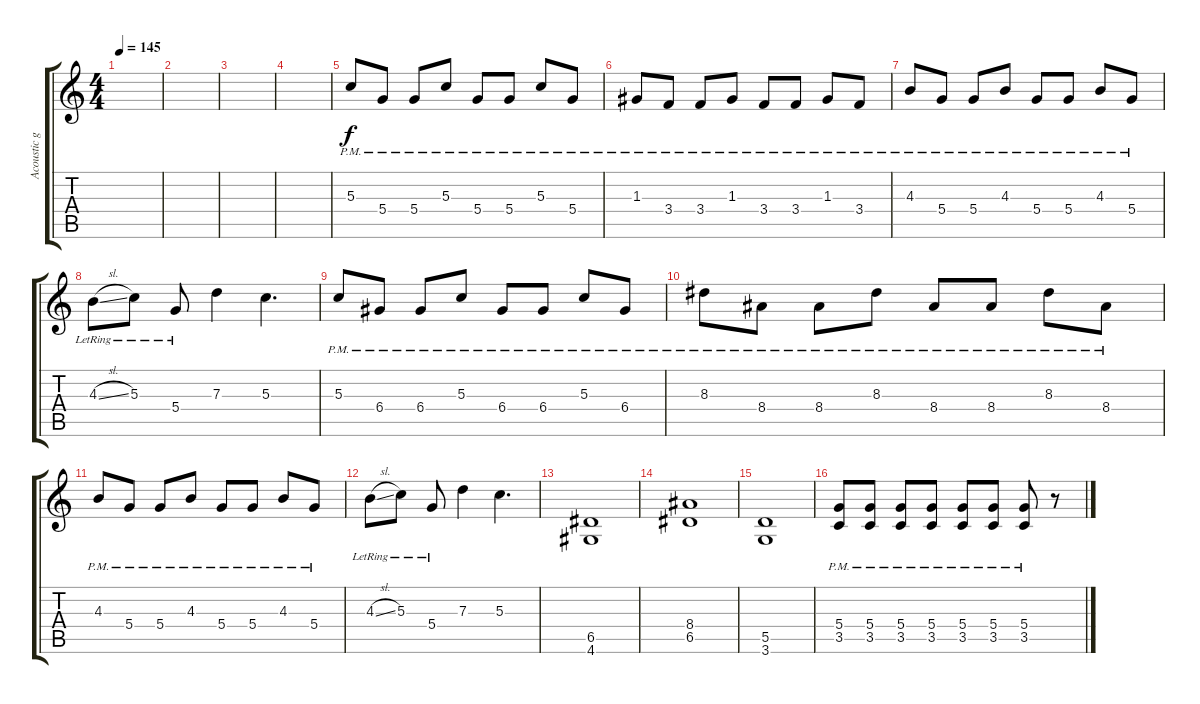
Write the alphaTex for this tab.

\track ("Acoustic guitar" "Acoustic g") {instrument overdrivenguitar}
\staff {score tabs}
\tuning (E4 B3 G3 D3 A2 E2) {hide}
\ts (4 4)
\tempo 145
\clef g2
\ks c
|
|
|
|
5.3{pm}.8{instrument overdrivenguitar} 5.4{pm}.8 5.4{pm}.8 5.3{pm}.8 5.4{pm}.8 5.4{pm}.8 5.3{pm}.8 5.4{pm}.8 |
1.3{pm}.8 3.4{pm}.8 3.4{pm}.8 1.3{pm}.8 3.4{pm}.8 3.4{pm}.8 1.3{pm}.8 3.4{pm}.8 |
4.3{pm}.8 5.4{pm}.8 5.4{pm}.8 4.3{pm}.8 5.4{pm}.8 5.4{pm}.8 4.3{pm}.8 5.4{pm}.8 |
4.3{sl lr}.8 5.3{lr}.8 5.4{lr}.8 7.3.4 5.3.4{d} |
5.3{pm}.8 6.4{pm}.8 6.4{pm}.8 5.3{pm}.8 6.4{pm}.8 6.4{pm}.8 5.3{pm}.8 6.4{pm}.8 |
8.3{pm}.8 8.4{pm}.8 8.4{pm}.8 8.3{pm}.8 8.4{pm}.8 8.4{pm}.8 8.3{pm}.8 8.4{pm}.8 |
4.3{pm}.8 5.4{pm}.8 5.4{pm}.8 4.3{pm}.8 5.4{pm}.8 5.4{pm}.8 4.3{pm}.8 5.4{pm}.8 |
4.3{sl lr}.8 5.3{lr}.8 5.4{lr}.8 7.3.4 5.3.4{d} |
(6.5 4.6).1 |
(8.4 6.5).1 |
(5.5 3.6).1 |
(5.4{pm} 3.5{pm}).8 (5.4{pm} 3.5{pm}).8 (5.4{pm} 3.5{pm}).8 (5.4{pm} 3.5{pm}).8 (5.4{pm} 3.5{pm}).8 (5.4{pm} 3.5{pm}).8 (5.4{pm} 3.5{pm}).8 r.8
